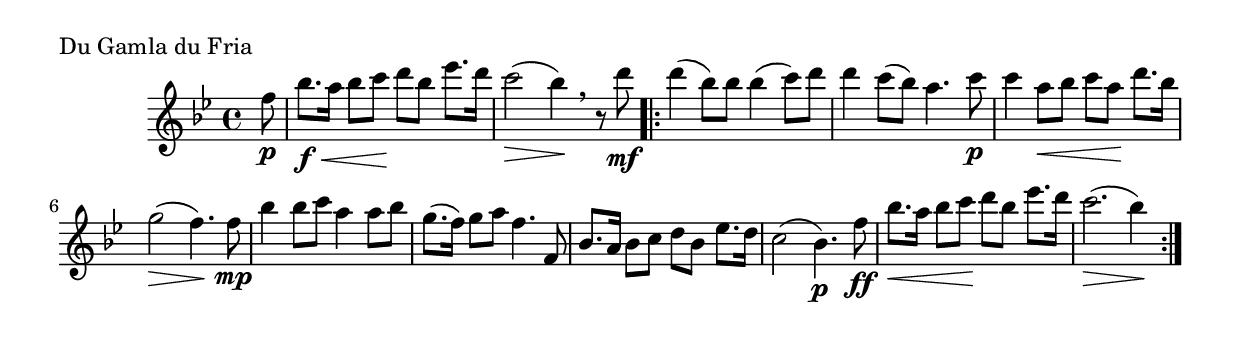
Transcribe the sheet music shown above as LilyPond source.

\version "2.18.0"
% When ready to include in collection: 1. Comment out paper.
% 				       2. Create include file of score and
%					  header.
%
%comment out from here
%{
#(set-default-paper-size "a5" 'landscape)
#(set-global-staff-size 18) % set staff-size when ready to print

\include "Marsch_format.ly"
  
%to here
%}
  \score {
    % Svenska Polisens Marscher: 1. Du Gamla Du Fria    
    \relative c'' { 
    \clef treble \time 4/4 \key bes \major
    \partial 8 f8\p |bes8.\f\< a16 bes8 c\! d bes ees8. d16 |c2\> (bes4)\!
    \breathe r8 d\mf
    \repeat volta 2 {
    d4 (bes8) bes bes4 (c8) d |d4 c8 (bes) a4. c8\p 
    c4 a8\< bes c a\! d8. bes16 |g2\> (f4.)\! f8\mp |bes4 bes8 c a4 a8 bes
    g8. (f16) g8 a f4. f,8 
    bes8. a16 bes8 c d bes ees8. d16 |c2 (bes4.\p) f'8\ff 
    bes8.\< a16 bes8 c\! d bes ees8. d16 |c2.\> (bes4)\! }
    }%end relative
    
    \header {
    	    piece = "Du Gamla du Fria"
    	    composer = ""
    	}
  }%end score
